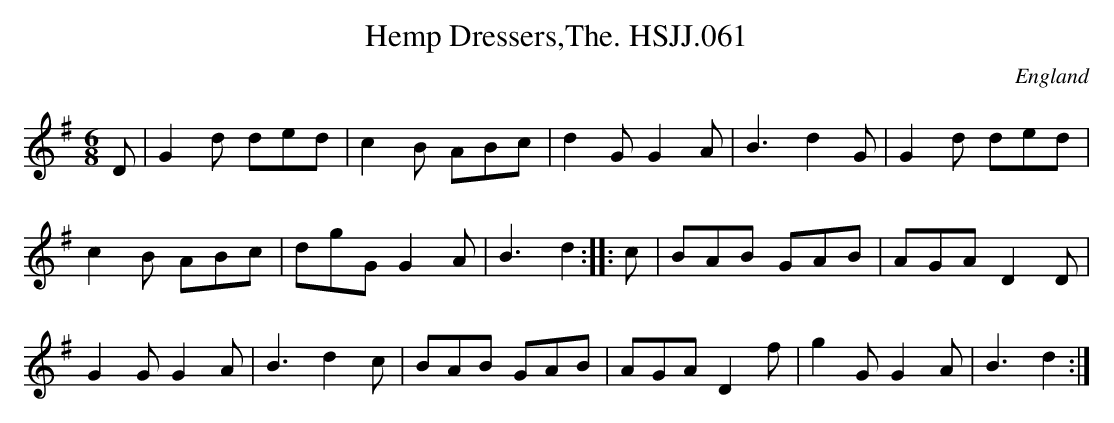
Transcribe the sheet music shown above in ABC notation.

X:1
T:Hemp Dressers,The. HSJJ.061
M:6/8
L:1/8
O:England
K:G
D|G2d ded|c2B ABc|d2GG2A|B3d2G|G2d ded|!c2B ABc|dgGG2A|B3d2:|
|:c|BAB GAB|AGAD2D|!G2GG2A|B3d2c|BAB GAB|AGAD2f|g2GG2A|B3d2:|]
